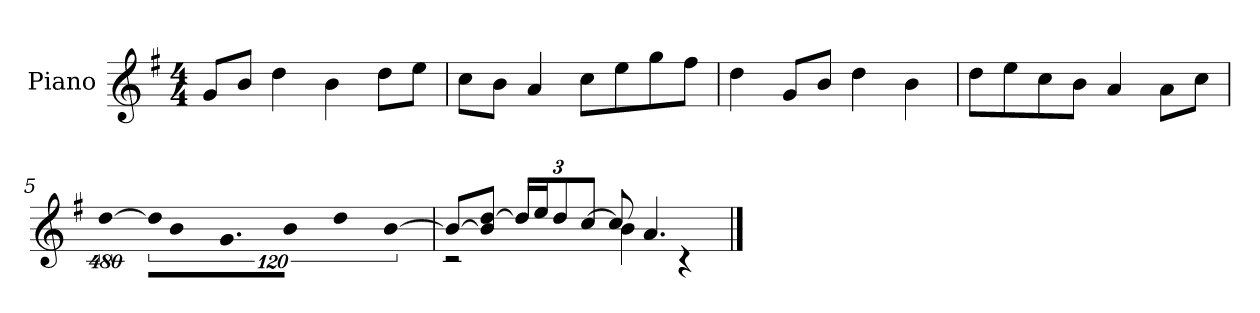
**kern
*part1
*staff1
*I"Piano
*I'P-no
*clefG2
*k[f#]
*M4/4
*MM90
=1
8g/L
8b/J
4dd\
4b\
8dd\L
8ee\J
=2
8cc\L
8b\J
4a/
8cc\L
8ee\
8gg\
8ff#\J
=3
4dd\
8g/L
8b/J
4dd\
4b\
=4
8dd\L
8ee\
8cc\
8b\J
4a/
8a\L
8cc\J
=5
!LO:N:vis=4
[1920%427dd\
!LO:N:vis=16
1920%107dd\KL]
!LO:N:vis=8
640%71b\
9.g\
!LO:N:vis=8
640%71b\J
!LO:N:vis=4
1920%427dd\
!LO:N:vis=8
[640%71b\
!!LO:LB:g=z
=6
*^
8b/L_	2r
8b/] [8dd/J	.
*Xbrackettup	*
24dd/LL]	.
24ee/J	.
12dd/	.
[12cc/J	.
8cc/]	4b\
4.a/	.
.	4r
*v	*v
==
*-
